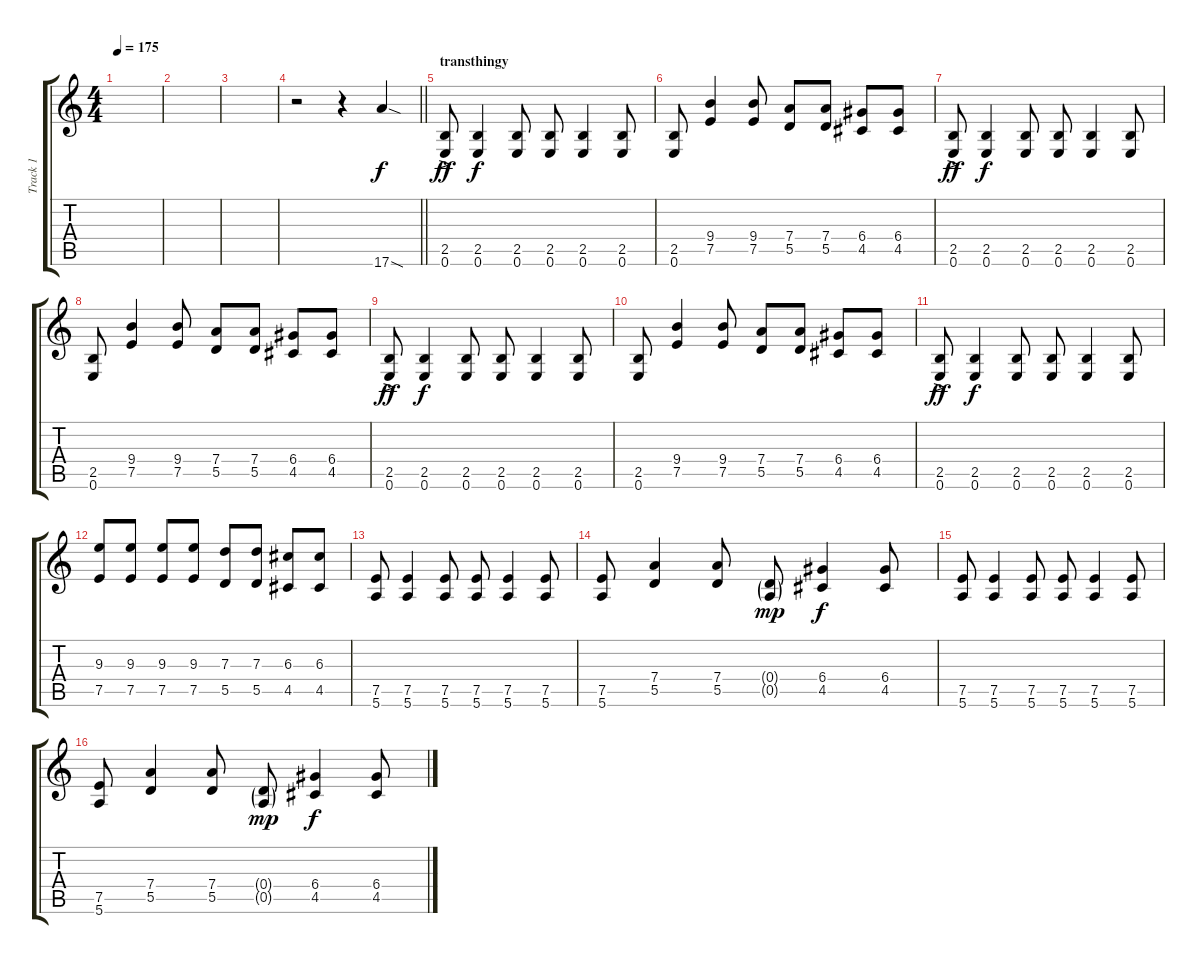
\track ("Track 1" "Track 1") {instrument distortionguitar}
\staff {score tabs}
\tuning (E4 B3 G3 D3 A2 E2) {hide}
\ts (4 4)
\tempo 175
\clef g2
\ks c
|
|
|
\barLineRight lightlight
r.2 r.4 17.6{sod}.4 |
\section ("" "transthingy")
(2.5{ac} 0.6{ac}).8{dy ff} (2.5 0.6).4{dy f} (2.5 0.6).8 (2.5 0.6).8 (2.5 0.6).4 (2.5 0.6).8 |
(2.5 0.6).8 (9.4 7.5).4 (9.4 7.5).8 (7.4 5.5).8 (7.4 5.5).8 (6.4 4.5).8 (6.4 4.5).8 |
(2.5{ac} 0.6{ac}).8{dy ff} (2.5 0.6).4{dy f} (2.5 0.6).8 (2.5 0.6).8 (2.5 0.6).4 (2.5 0.6).8 |
(2.5 0.6).8 (9.4 7.5).4 (9.4 7.5).8 (7.4 5.5).8 (7.4 5.5).8 (6.4 4.5).8 (6.4 4.5).8 |
(2.5{ac} 0.6{ac}).8{dy ff} (2.5 0.6).4{dy f} (2.5 0.6).8 (2.5 0.6).8 (2.5 0.6).4 (2.5 0.6).8 |
(2.5 0.6).8 (9.4 7.5).4 (9.4 7.5).8 (7.4 5.5).8 (7.4 5.5).8 (6.4 4.5).8 (6.4 4.5).8 |
(2.5{ac} 0.6{ac}).8{dy ff} (2.5 0.6).4{dy f} (2.5 0.6).8 (2.5 0.6).8 (2.5 0.6).4 (2.5 0.6).8 |
(9.3 7.5).8 (9.3 7.5).8 (9.3 7.5).8 (9.3 7.5).8 (7.3 5.5).8 (7.3 5.5).8 (6.3 4.5).8 (6.3 4.5).8 |
(7.5 5.6).8 (7.5 5.6).4 (7.5 5.6).8 (7.5 5.6).8 (7.5 5.6).4 (7.5 5.6).8 |
(7.5 5.6).8 (7.4 5.5).4 (7.4 5.5).8 (0.4{g} 0.5{g}).8{dy mp} (6.4 4.5).4{dy f} (6.4 4.5).8 |
(7.5 5.6).8 (7.5 5.6).4 (7.5 5.6).8 (7.5 5.6).8 (7.5 5.6).4 (7.5 5.6).8 |
(7.5 5.6).8 (7.4 5.5).4 (7.4 5.5).8 (0.4{g} 0.5{g}).8{dy mp} (6.4 4.5).4{dy f} (6.4 4.5).8
